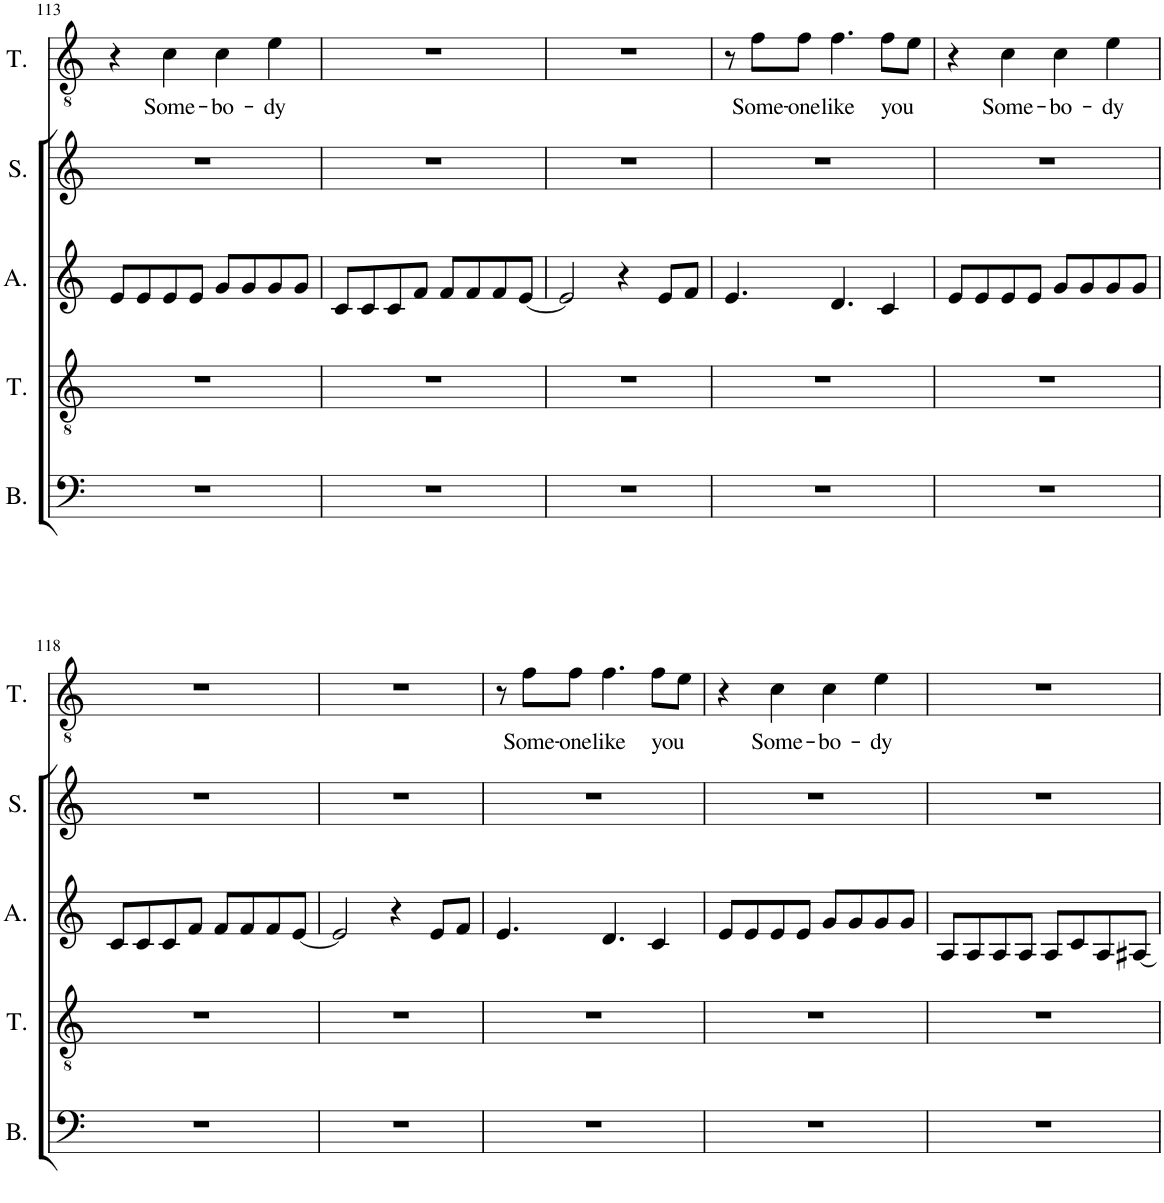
**kern	**kern	**kern	**kern	**kern	**text
*part5	*part4	*part3	*part2	*part1	*part1
*staff5	*staff4	*staff3	*staff2	*staff1	*staff1
*I"Bass	*I"Tenor	*I"Alto	*I"Soprano	*I"Tenor	*
*I'B.	*I'T.	*I'A.	*I'S.	*I'T.	*
!!LO:PB:g=z
*clefF4	*clefGv2	*clefG2	*clefG2	*clefGv2	*
*k[]	*k[]	*k[]	*k[]	*k[]	*
*M4/4	*M4/4	*M4/4	*M4/4	*M4/4	*
=113	=113	=113	=113	=113	=113
1r	1r	8e/L	1r	4r	.
.	.	8e/	.	.	.
!	!	!	!	!	!LO:LY:b
.	.	8e/	.	4c\	Some-
.	.	8e/J	.	.	.
!	!	!	!	!	!LO:LY:b
.	.	8g/L	.	4c\	-bo-
.	.	8g/	.	.	.
!	!	!	!	!	!LO:LY:b
.	.	8g/	.	4e\	-dy
.	.	8g/J	.	.	.
=114	=114	=114	=114	=114	=114
1r	1r	8c/L	1r	1r	.
.	.	8c/	.	.	.
.	.	8c/	.	.	.
.	.	8f/J	.	.	.
.	.	8f/L	.	.	.
.	.	8f/	.	.	.
.	.	8f/	.	.	.
.	.	[8e/J	.	.	.
=115	=115	=115	=115	=115	=115
1r	1r	2e/]	1r	1r	.
.	.	4r	.	.	.
.	.	8e/L	.	.	.
.	.	8f/J	.	.	.
=116	=116	=116	=116	=116	=116
1r	1r	4.e/	1r	8r	.
!	!	!	!	!	!LO:LY:b
.	.	.	.	8f\L	Some-
!	!	!	!	!	!LO:LY:b
.	.	.	.	8f\J	-one
!	!	!	!	!	!LO:LY:b
.	.	4.d/	.	4.f\	like
!	!	!	!	!	!LO:LY:b
.	.	4c/	.	8f\L	you
.	.	.	.	8e\J	.
=117	=117	=117	=117	=117	=117
1r	1r	8e/L	1r	4r	.
.	.	8e/	.	.	.
!	!	!	!	!	!LO:LY:b
.	.	8e/	.	4c\	Some-
.	.	8e/J	.	.	.
!	!	!	!	!	!LO:LY:b
.	.	8g/L	.	4c\	-bo-
.	.	8g/	.	.	.
!	!	!	!	!	!LO:LY:b
.	.	8g/	.	4e\	-dy
.	.	8g/J	.	.	.
!!LO:LB:g=z
=118	=118	=118	=118	=118	=118
1r	1r	8c/L	1r	1r	.
.	.	8c/	.	.	.
.	.	8c/	.	.	.
.	.	8f/J	.	.	.
.	.	8f/L	.	.	.
.	.	8f/	.	.	.
.	.	8f/	.	.	.
.	.	[8e/J	.	.	.
=119	=119	=119	=119	=119	=119
1r	1r	2e/]	1r	1r	.
.	.	4r	.	.	.
.	.	8e/L	.	.	.
.	.	8f/J	.	.	.
=120	=120	=120	=120	=120	=120
1r	1r	4.e/	1r	8r	.
!	!	!	!	!	!LO:LY:b
.	.	.	.	8f\L	Some-
!	!	!	!	!	!LO:LY:b
.	.	.	.	8f\J	-one
!	!	!	!	!	!LO:LY:b
.	.	4.d/	.	4.f\	like
!	!	!	!	!	!LO:LY:b
.	.	4c/	.	8f\L	you
.	.	.	.	8e\J	.
=121	=121	=121	=121	=121	=121
1r	1r	8e/L	1r	4r	.
.	.	8e/	.	.	.
!	!	!	!	!	!LO:LY:b
.	.	8e/	.	4c\	Some-
.	.	8e/J	.	.	.
!	!	!	!	!	!LO:LY:b
.	.	8g/L	.	4c\	-bo-
.	.	8g/	.	.	.
!	!	!	!	!	!LO:LY:b
.	.	8g/	.	4e\	-dy
.	.	8g/J	.	.	.
=122	=122	=122	=122	=122	=122
1r	1r	8A/L	1r	1r	.
.	.	8A/	.	.	.
.	.	8A/	.	.	.
.	.	8A/J	.	.	.
.	.	8A/L	.	.	.
.	.	8c/	.	.	.
.	.	8A/	.	.	.
.	.	[8A#X/J	.	.	.
=	=	=	=	=	=
*-	*-	*-	*-	*-	*-
